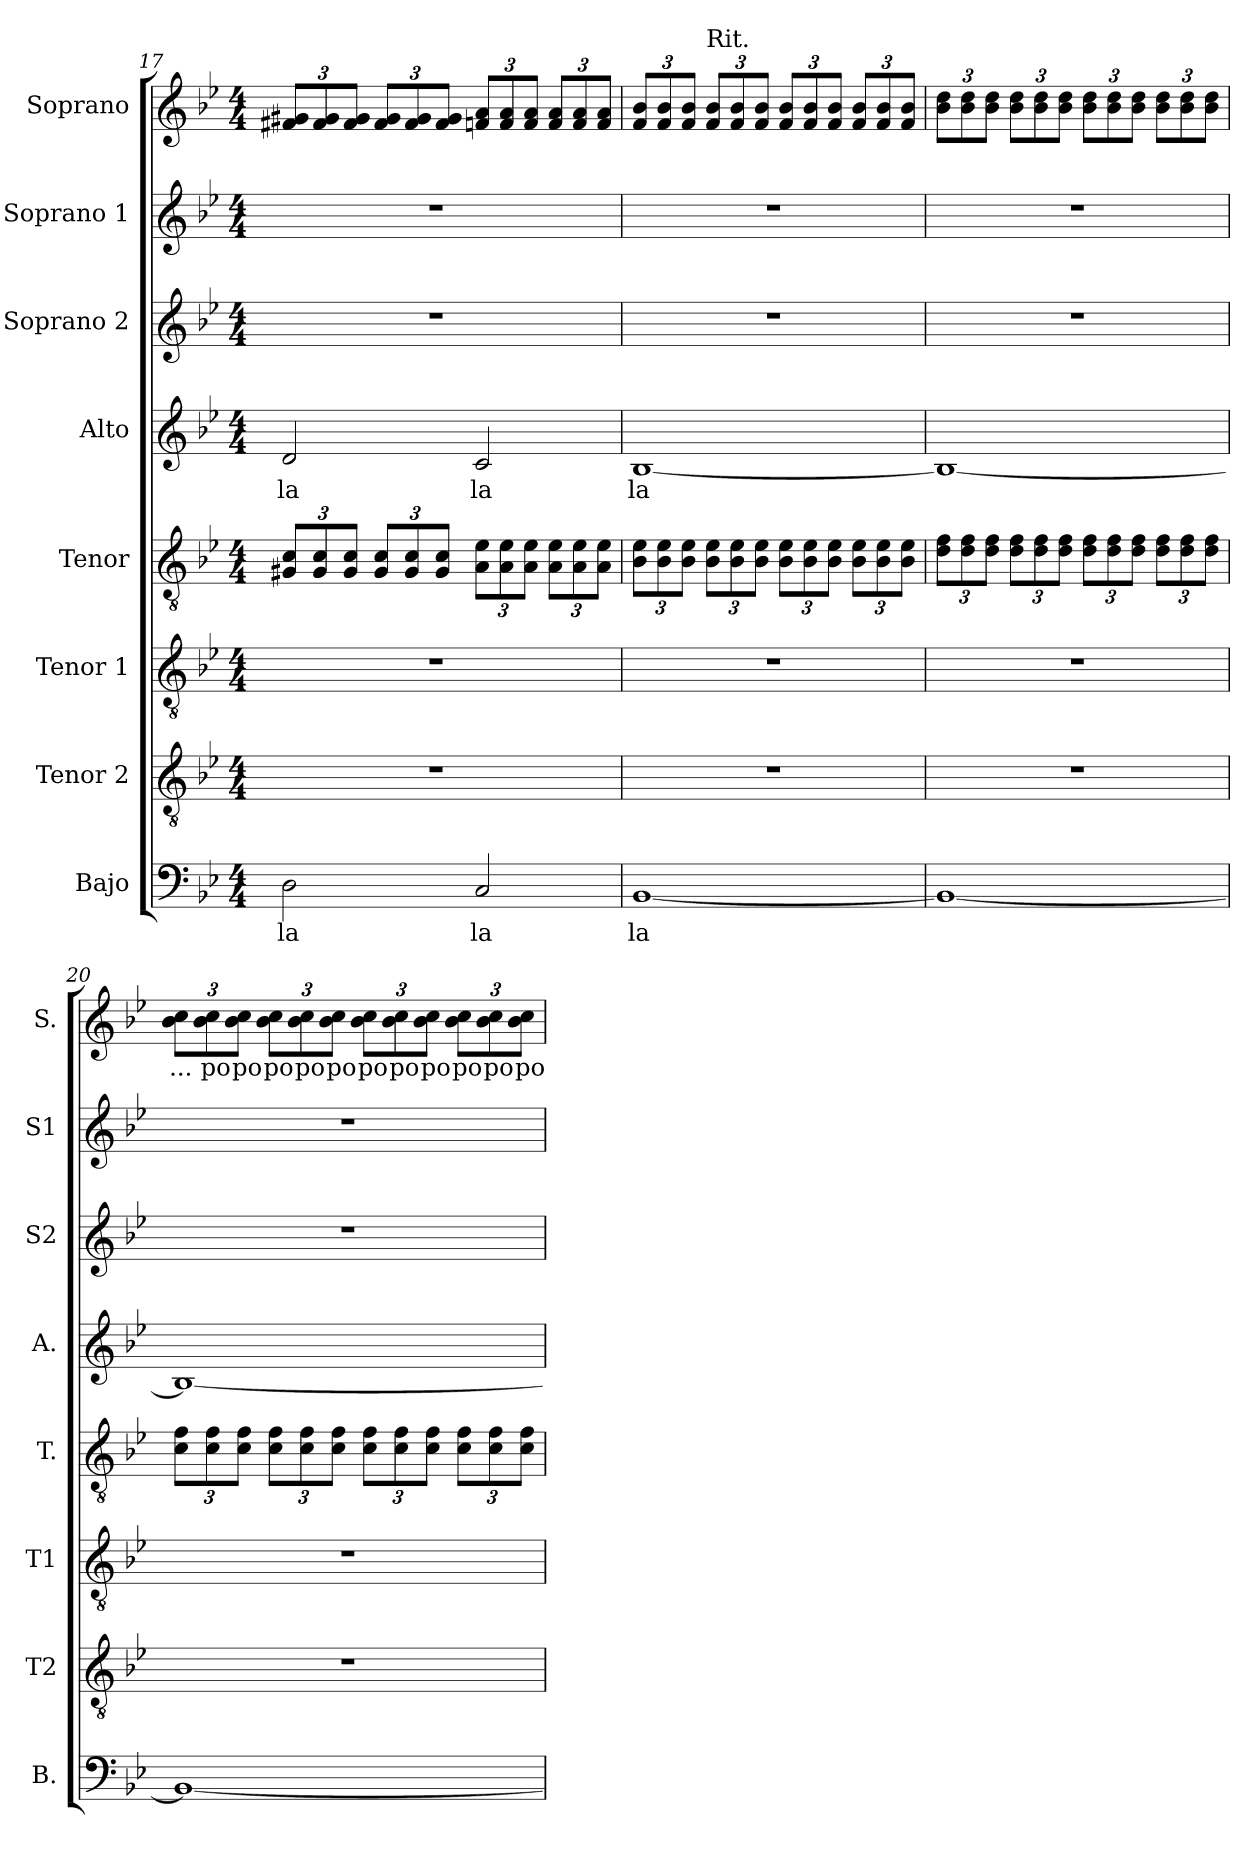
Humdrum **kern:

**kern	**text	**kern	**kern	**kern	**kern	**text	**kern	**kern	**kern	**text
*part8	*part8	*part7	*part6	*part5	*part4	*part4	*part3	*part2	*part1	*part1
*staff8	*staff8	*staff7	*staff6	*staff5	*staff4	*staff4	*staff3	*staff2	*staff1	*staff1
*I"Bajo	*	*I"Tenor 2	*I"Tenor 1	*I"Tenor	*I"Alto	*	*I"Soprano 2	*I"Soprano 1	*I"Soprano	*
*I'B.	*	*I'T2	*I'T1	*I'T.	*I'A.	*	*I'S2	*I'S1	*I'S.	*
*clefF4	*	*clefGv2	*clefGv2	*clefGv2	*clefG2	*	*clefG2	*clefG2	*clefG2	*
*k[b-e-]	*	*k[b-e-]	*k[b-e-]	*k[b-e-]	*k[b-e-]	*	*k[b-e-]	*k[b-e-]	*k[b-e-]	*
*M4/4	*	*M4/4	*M4/4	*M4/4	*M4/4	*	*M4/4	*M4/4	*M4/4	*
=17	=17	=17	=17	=17	=17	=17	=17	=17	=17	=17
!	!LO:LY:b	!	!	!	!	!	!	!	!	!
*	*	*	*	*Xbrackettup	*	*	*	*	*	*
!	!	!	!	!	!	!LO:LY:b	!	!	!	!
*	*	*	*	*	*	*	*	*	*Xbrackettup	*
2D\	la	1r	1r	12G#X/ 12c/L	2d/	la	1r	1r	12f#X/ 12g#X/L	.
.	.	.	.	12G#/ 12c/	.	.	.	.	12f#/ 12g#/	.
.	.	.	.	12G#/ 12c/J	.	.	.	.	12f#/ 12g#/J	.
.	.	.	.	12G#/ 12c/L	.	.	.	.	12f#/ 12g#/L	.
.	.	.	.	12G#/ 12c/	.	.	.	.	12f#/ 12g#/	.
.	.	.	.	12G#/ 12c/J	.	.	.	.	12f#/ 12g#/J	.
!	!LO:LY:b	!	!	!	!	!LO:LY:b	!	!	!	!
2C/	la	.	.	12A\ 12e-\L	2c/	la	.	.	12fn/ 12a/L	.
.	.	.	.	12A\ 12e-\	.	.	.	.	12f/ 12a/	.
.	.	.	.	12A\ 12e-\J	.	.	.	.	12f/ 12a/J	.
.	.	.	.	12A\ 12e-\L	.	.	.	.	12f/ 12a/L	.
.	.	.	.	12A\ 12e-\	.	.	.	.	12f/ 12a/	.
.	.	.	.	12A\ 12e-\J	.	.	.	.	12f/ 12a/J	.
=18	=18	=18	=18	=18	=18	=18	=18	=18	=18	=18
*	*	*	*	*	*	*	*	*	*MM40	*
!	!LO:LY:b	!	!	!	!	!LO:LY:b	!	!	!	!
[1BB-	la	1r	1r	12B-\ 12e-\L	[1B-	la	1r	1r	12f/ 12b-/L	.
.	.	.	.	12B-\ 12e-\	.	.	.	.	12f/ 12b-/	.
.	.	.	.	12B-\ 12e-\J	.	.	.	.	12f/ 12b-/J	.
!	!	!	!	!	!	!	!	!	!LO:TX:t=Rit.	!
.	.	.	.	12B-\ 12e-\L	.	.	.	.	12f/ 12b-/L	.
.	.	.	.	12B-\ 12e-\	.	.	.	.	12f/ 12b-/	.
.	.	.	.	12B-\ 12e-\J	.	.	.	.	12f/ 12b-/J	.
.	.	.	.	12B-\ 12e-\L	.	.	.	.	12f/ 12b-/L	.
.	.	.	.	12B-\ 12e-\	.	.	.	.	12f/ 12b-/	.
.	.	.	.	12B-\ 12e-\J	.	.	.	.	12f/ 12b-/J	.
.	.	.	.	12B-\ 12e-\L	.	.	.	.	12f/ 12b-/L	.
.	.	.	.	12B-\ 12e-\	.	.	.	.	12f/ 12b-/	.
.	.	.	.	12B-\ 12e-\J	.	.	.	.	12f/ 12b-/J	.
!!LO:LB:g=z
=19	=19	=19	=19	=19	=19	=19	=19	=19	=19	=19
1BB-_	.	1r	1r	12d\ 12f\L	1B-_	.	1r	1r	12b-\ 12dd\L	.
.	.	.	.	12d\ 12f\	.	.	.	.	12b-\ 12dd\	.
.	.	.	.	12d\ 12f\J	.	.	.	.	12b-\ 12dd\J	.
.	.	.	.	12d\ 12f\L	.	.	.	.	12b-\ 12dd\L	.
.	.	.	.	12d\ 12f\	.	.	.	.	12b-\ 12dd\	.
.	.	.	.	12d\ 12f\J	.	.	.	.	12b-\ 12dd\J	.
.	.	.	.	12d\ 12f\L	.	.	.	.	12b-\ 12dd\L	.
.	.	.	.	12d\ 12f\	.	.	.	.	12b-\ 12dd\	.
.	.	.	.	12d\ 12f\J	.	.	.	.	12b-\ 12dd\J	.
.	.	.	.	12d\ 12f\L	.	.	.	.	12b-\ 12dd\L	.
.	.	.	.	12d\ 12f\	.	.	.	.	12b-\ 12dd\	.
.	.	.	.	12d\ 12f\J	.	.	.	.	12b-\ 12dd\J	.
=20	=20	=20	=20	=20	=20	=20	=20	=20	=20	=20
!	!	!	!	!	!	!	!	!	!	!LO:LY:b
1BB-_	.	1r	1r	12c\ 12f\L	1B-_	.	1r	1r	12b-\ 12cc\L	...
!	!	!	!	!	!	!	!	!	!	!LO:LY:b
.	.	.	.	12c\ 12f\	.	.	.	.	12b-\ 12cc\	po
!	!	!	!	!	!	!	!	!	!	!LO:LY:b
.	.	.	.	12c\ 12f\J	.	.	.	.	12b-\ 12cc\J	po
!	!	!	!	!	!	!	!	!	!	!LO:LY:b
.	.	.	.	12c\ 12f\L	.	.	.	.	12b-\ 12cc\L	po
!	!	!	!	!	!	!	!	!	!	!LO:LY:b
.	.	.	.	12c\ 12f\	.	.	.	.	12b-\ 12cc\	po
!	!	!	!	!	!	!	!	!	!	!LO:LY:b
.	.	.	.	12c\ 12f\J	.	.	.	.	12b-\ 12cc\J	po
!	!	!	!	!	!	!	!	!	!	!LO:LY:b
.	.	.	.	12c\ 12f\L	.	.	.	.	12b-\ 12cc\L	po
!	!	!	!	!	!	!	!	!	!	!LO:LY:b
.	.	.	.	12c\ 12f\	.	.	.	.	12b-\ 12cc\	po
!	!	!	!	!	!	!	!	!	!	!LO:LY:b
.	.	.	.	12c\ 12f\J	.	.	.	.	12b-\ 12cc\J	po
!	!	!	!	!	!	!	!	!	!	!LO:LY:b
.	.	.	.	12c\ 12f\L	.	.	.	.	12b-\ 12cc\L	po
!	!	!	!	!	!	!	!	!	!	!LO:LY:b
.	.	.	.	12c\ 12f\	.	.	.	.	12b-\ 12cc\	po
!	!	!	!	!	!	!	!	!	!	!LO:LY:b
.	.	.	.	12c\ 12f\J	.	.	.	.	12b-\ 12cc\J	po
=	=	=	=	=	=	=	=	=	=	=
*-	*-	*-	*-	*-	*-	*-	*-	*-	*-	*-
